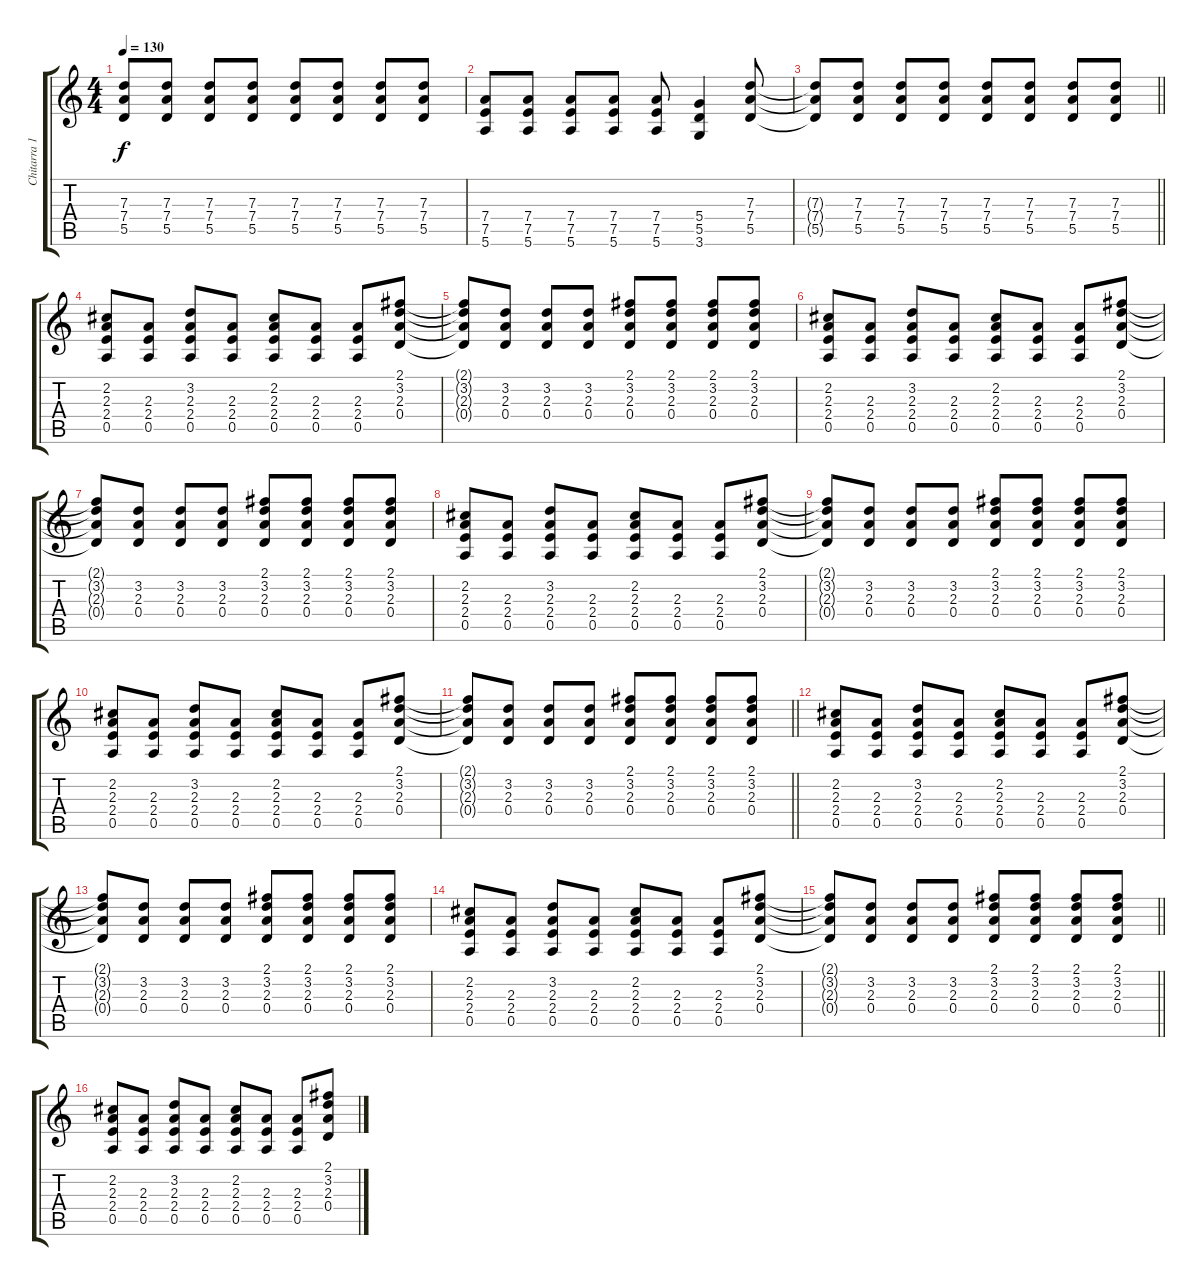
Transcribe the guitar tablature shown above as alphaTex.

\track ("Chitarra 1" "Chitarra 1") {instrument overdrivenguitar}
\staff {score tabs}
\tuning (E4 B3 G3 D3 A2 E2) {hide}
\ts (4 4)
\tempo 130
\clef g2
\ks c
(7.3{t} 7.4{t} 5.5{t}).8{dy f} (7.3 7.4 5.5).8 (7.3 7.4 5.5).8 (7.3 7.4 5.5).8 (7.3 7.4 5.5).8 (7.3 7.4 5.5).8 (7.3 7.4 5.5).8 (7.3 7.4 5.5).8 |
(7.4 7.5 5.6).8 (7.4 7.5 5.6).8 (7.4 7.5 5.6).8 (7.4 7.5 5.6).8 (7.4 7.5 5.6).8 (5.4 5.5 3.6).4 (7.3 7.4 5.5).8 |
\barLineRight lightlight
(7.3{t} 7.4{t} 5.5{t}).8 (7.3 7.4 5.5).8 (7.3 7.4 5.5).8 (7.3 7.4 5.5).8 (7.3 7.4 5.5).8 (7.3 7.4 5.5).8 (7.3 7.4 5.5).8 (7.3 7.4 5.5).8 |
(2.2 2.3 2.4 0.5).8 (2.3 2.4 0.5).8 (3.2 2.3 2.4 0.5).8 (2.3 2.4 0.5).8 (2.2 2.3 2.4 0.5).8 (2.3 2.4 0.5).8 (2.3 2.4 0.5).8 (2.1 3.2 2.3 0.4).8 |
(2.1{t} 3.2{t} 2.3{t} 0.4{t}).8 (3.2 2.3 0.4).8 (3.2 2.3 0.4).8 (3.2 2.3 0.4).8 (2.1 3.2 2.3 0.4).8 (2.1 3.2 2.3 0.4).8 (2.1 3.2 2.3 0.4).8 (2.1 3.2 2.3 0.4).8 |
(2.2 2.3 2.4 0.5).8 (2.3 2.4 0.5).8 (3.2 2.3 2.4 0.5).8 (2.3 2.4 0.5).8 (2.2 2.3 2.4 0.5).8 (2.3 2.4 0.5).8 (2.3 2.4 0.5).8 (2.1 3.2 2.3 0.4).8 |
(2.1{t} 3.2{t} 2.3{t} 0.4{t}).8 (3.2 2.3 0.4).8 (3.2 2.3 0.4).8 (3.2 2.3 0.4).8 (2.1 3.2 2.3 0.4).8 (2.1 3.2 2.3 0.4).8 (2.1 3.2 2.3 0.4).8 (2.1 3.2 2.3 0.4).8 |
(2.2 2.3 2.4 0.5).8 (2.3 2.4 0.5).8 (3.2 2.3 2.4 0.5).8 (2.3 2.4 0.5).8 (2.2 2.3 2.4 0.5).8 (2.3 2.4 0.5).8 (2.3 2.4 0.5).8 (2.1 3.2 2.3 0.4).8 |
(2.1{t} 3.2{t} 2.3{t} 0.4{t}).8 (3.2 2.3 0.4).8 (3.2 2.3 0.4).8 (3.2 2.3 0.4).8 (2.1 3.2 2.3 0.4).8 (2.1 3.2 2.3 0.4).8 (2.1 3.2 2.3 0.4).8 (2.1 3.2 2.3 0.4).8 |
(2.2 2.3 2.4 0.5).8 (2.3 2.4 0.5).8 (3.2 2.3 2.4 0.5).8 (2.3 2.4 0.5).8 (2.2 2.3 2.4 0.5).8 (2.3 2.4 0.5).8 (2.3 2.4 0.5).8 (2.1 3.2 2.3 0.4).8 |
\barLineRight lightlight
(2.1{t} 3.2{t} 2.3{t} 0.4{t}).8 (3.2 2.3 0.4).8 (3.2 2.3 0.4).8 (3.2 2.3 0.4).8 (2.1 3.2 2.3 0.4).8 (2.1 3.2 2.3 0.4).8 (2.1 3.2 2.3 0.4).8 (2.1 3.2 2.3 0.4).8 |
(2.2 2.3 2.4 0.5).8 (2.3 2.4 0.5).8 (3.2 2.3 2.4 0.5).8 (2.3 2.4 0.5).8 (2.2 2.3 2.4 0.5).8 (2.3 2.4 0.5).8 (2.3 2.4 0.5).8 (2.1 3.2 2.3 0.4).8 |
(2.1{t} 3.2{t} 2.3{t} 0.4{t}).8 (3.2 2.3 0.4).8 (3.2 2.3 0.4).8 (3.2 2.3 0.4).8 (2.1 3.2 2.3 0.4).8 (2.1 3.2 2.3 0.4).8 (2.1 3.2 2.3 0.4).8 (2.1 3.2 2.3 0.4).8 |
(2.2 2.3 2.4 0.5).8 (2.3 2.4 0.5).8 (3.2 2.3 2.4 0.5).8 (2.3 2.4 0.5).8 (2.2 2.3 2.4 0.5).8 (2.3 2.4 0.5).8 (2.3 2.4 0.5).8 (2.1 3.2 2.3 0.4).8 |
\barLineRight lightlight
(2.1{t} 3.2{t} 2.3{t} 0.4{t}).8 (3.2 2.3 0.4).8 (3.2 2.3 0.4).8 (3.2 2.3 0.4).8 (2.1 3.2 2.3 0.4).8 (2.1 3.2 2.3 0.4).8 (2.1 3.2 2.3 0.4).8 (2.1 3.2 2.3 0.4).8 |
(2.2 2.3 2.4 0.5).8 (2.3 2.4 0.5).8 (3.2 2.3 2.4 0.5).8 (2.3 2.4 0.5).8 (2.2 2.3 2.4 0.5).8 (2.3 2.4 0.5).8 (2.3 2.4 0.5).8 (2.1 3.2 2.3 0.4).8
